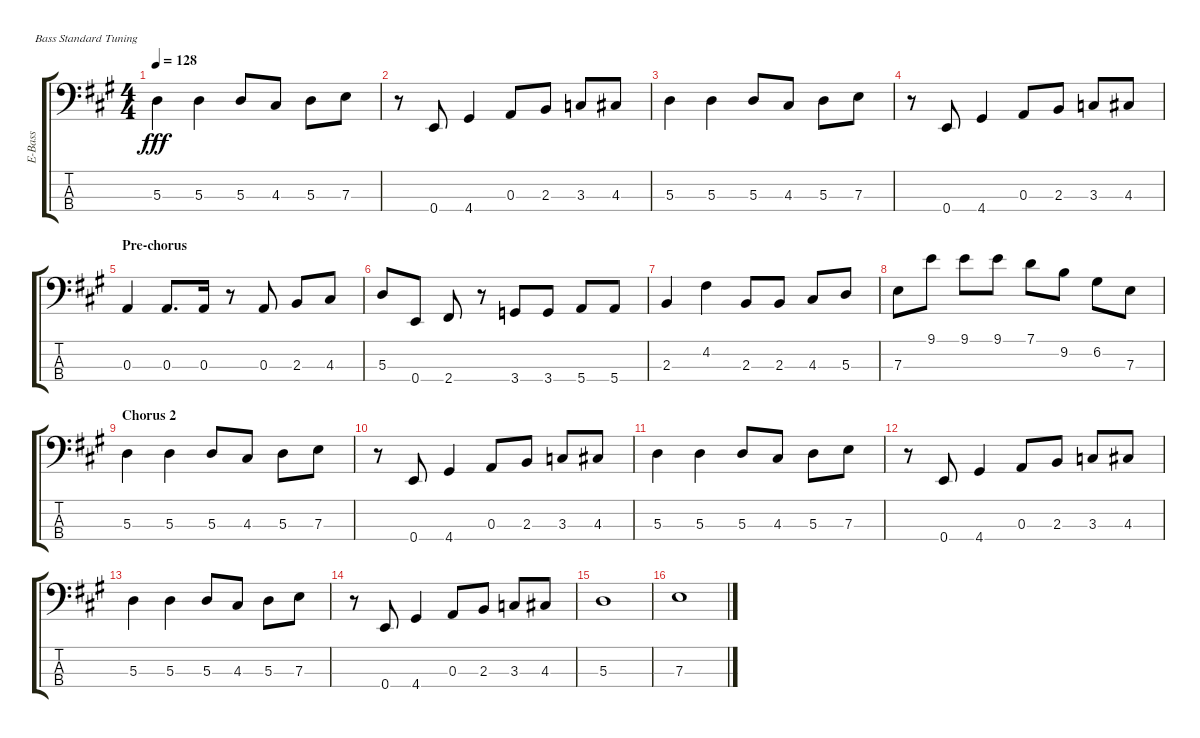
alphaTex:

\defaultSystemsLayout 4
\bracketExtendMode groupsimilarinstruments
\otherSystemsTrackNameOrientation horizontal
\track ("Electric Bass" "E-Bass") {defaultSystemsLayout 4 solo instrument electricbassfinger}
\staff {score tabs}
\tuning (G2 D2 A1 E1)
\ts (4 4)
\tempo 128
\clef f4
\ks a
5.3.4{dy fff} 5.3.4 5.3.8 4.3.8 5.3.8 7.3.8 |
r.8 0.4.8 4.4.4 0.3.8 2.3.8 3.3.8 4.3.8 |
5.3.4 5.3.4 5.3.8 4.3.8 5.3.8 7.3.8 |
r.8 0.4.8 4.4.4 0.3.8 2.3.8 3.3.8 4.3.8 |
\section ("" "Pre-chorus")
0.3.4 0.3.8{d} 0.3.16 r.8 0.3.8 2.3.8 4.3.8 |
5.3.8 0.4.8 2.4.8 r.8 3.4.8 3.4.8 5.4.8 5.4.8 |
2.3.4 4.2.4 2.3.8 2.3.8 4.3.8 5.3.8 |
7.3.8 9.1.8 9.1.8 9.1.8 7.1.8 9.2.8 6.2.8 7.3.8 |
\section ("" "Chorus 2")
5.3.4 5.3.4 5.3.8 4.3.8 5.3.8 7.3.8 |
r.8 0.4.8 4.4.4 0.3.8 2.3.8 3.3.8 4.3.8 |
5.3.4 5.3.4 5.3.8 4.3.8 5.3.8 7.3.8 |
r.8 0.4.8 4.4.4 0.3.8 2.3.8 3.3.8 4.3.8 |
5.3.4 5.3.4 5.3.8 4.3.8 5.3.8 7.3.8 |
r.8 0.4.8 4.4.4 0.3.8 2.3.8 3.3.8 4.3.8 |
5.3.1 |
7.3.1
